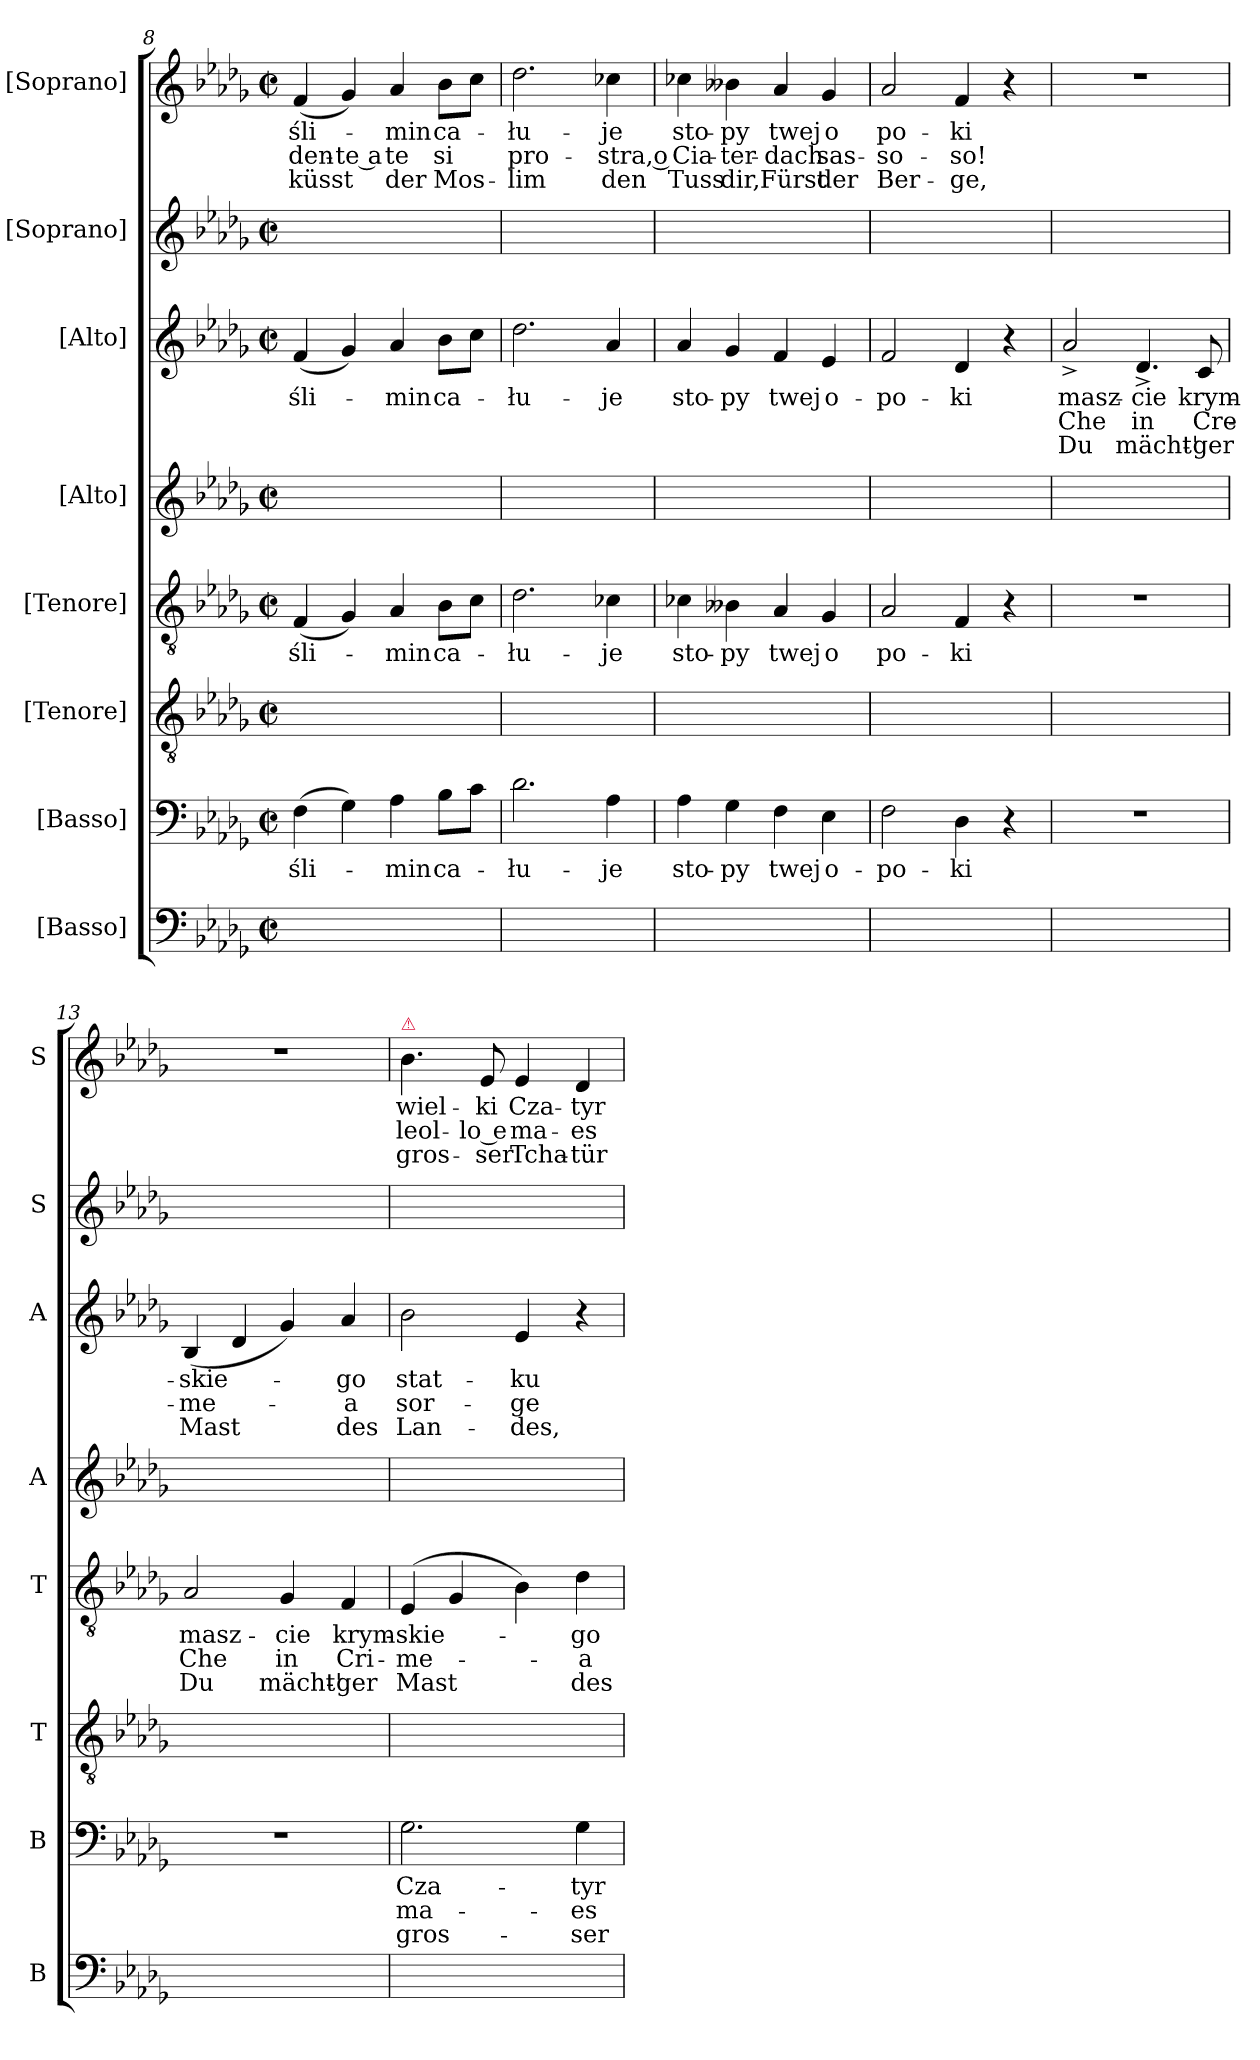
**kern	**kern	**text	**text	**text	**kern	**kern	**text	**text	**text	**kern	**kern	**text	**text	**text	**kern	**kern	**text	**text	**text
*part8	*part7	*part7	*part7	*part7	*part6	*part5	*part5	*part5	*part5	*part4	*part3	*part3	*part3	*part3	*part2	*part1	*part1	*part1	*part1
*staff8	*staff7	*staff7	*staff7	*staff7	*staff6	*staff5	*staff5	*staff5	*staff5	*staff4	*staff3	*staff3	*staff3	*staff3	*staff2	*staff1	*staff1	*staff1	*staff1
*I"[Basso]	*I"[Basso]	*	*	*	*I"[Tenore]	*I"[Tenore]	*	*	*	*I"[Alto]	*I"[Alto]	*	*	*	*I"[Soprano]	*I"[Soprano]	*	*	*
*I'B	*I'B	*	*	*	*I'T	*I'T	*	*	*	*I'A	*I'A	*	*	*	*I'S	*I'S	*	*	*
*clefF4	*clefF4	*	*	*	*clefGv2	*clefGv2	*	*	*	*clefG2	*clefG2	*	*	*	*clefG2	*clefG2	*	*	*
*k[b-e-a-d-g-]	*k[b-e-a-d-g-]	*	*	*	*k[b-e-a-d-g-]	*k[b-e-a-d-g-]	*	*	*	*k[b-e-a-d-g-]	*k[b-e-a-d-g-]	*	*	*	*k[b-e-a-d-g-]	*k[b-e-a-d-g-]	*	*	*
*D-:	*D-:	*	*	*	*D-:	*D-:	*	*	*	*D-:	*D-:	*	*	*	*D-:	*D-:	*	*	*
*M2/2	*M2/2	*	*	*	*M2/2	*M2/2	*	*	*	*M2/2	*M2/2	*	*	*	*M2/2	*M2/2	*	*	*
*met(c|)	*met(c|)	*	*	*	*met(c|)	*met(c|)	*	*	*	*met(c|)	*met(c|)	*	*	*	*met(c|)	*met(c|)	*	*	*
=8	=8	=8	=8	=8	=8	=8	=8	=8	=8	=8	=8	=8	=8	=8	=8	=8	=8	=8	=8
!	!	!	!	!	!	!	!	!	!	!	!	!	!	!	!	!	!	!LO:LY:color=red	!
1ryy	(>4F\	-śli-	.	.	1ryy	(<4F/	-śli-	.	.	1ryy	(<4f/	-śli-	.	.	1ryy	(<4f/	-śli-	-den-	küsst
!	!	!	!	!	!	!	!	!	!	!	!	!	!	!	!	!	!	!LO:LY:color=red	!
.	4G-\)	.	.	.	.	4G-/)	.	.	.	.	4g-/)	.	.	.	.	4g-/)	.	-te a	.
!	!	!	!	!	!	!	!	!	!	!	!	!	!	!	!	!	!	!LO:LY:color=red	!
.	4A-\	-min	.	.	.	4A-/	-min	.	.	.	4a-/	-min	.	.	.	4a-/	-min	te	der
!	!	!	!	!	!	!	!	!	!	!	!	!	!	!	!	!	!	!LO:LY:color=red	!
.	8B-\L	ca-	.	.	.	8B-\L	ca-	.	.	.	8b-\L	ca-	.	.	.	8b-\L	ca-	si	Mos-
.	8c\J	.	.	.	.	8c\J	.	.	.	.	8cc\J	.	.	.	.	8cc\J	.	.	.
=9	=9	=9	=9	=9	=9	=9	=9	=9	=9	=9	=9	=9	=9	=9	=9	=9	=9	=9	=9
!	!	!	!	!	!	!	!	!	!	!	!	!	!	!	!	!	!	!LO:LY:color=red	!
1ryy	2.d-\	-łu-	.	.	1ryy	2.d-\	-łu-	.	.	1ryy	2.dd-\	-łu-	.	.	1ryy	2.dd-\	-łu-	pro-	-lim
!	!	!	!	!	!	!	!	!	!	!	!	!	!	!	!	!	!	!LO:LY:color=red	!
.	4A-\	-je	.	.	.	4c-X\	-je	.	.	.	4a-/	-je	.	.	.	4cc-X\	-je	-stra, o	den
=10	=10	=10	=10	=10	=10	=10	=10	=10	=10	=10	=10	=10	=10	=10	=10	=10	=10	=10	=10
!	!	!	!	!	!	!	!	!	!	!	!	!	!	!	!	!	!	!LO:LY:color=red	!
1ryy	4A-\	sto-	.	.	1ryy	4c-X\	sto-	.	.	1ryy	4a-/	sto-	.	.	1ryy	4cc-X\	sto-	Cia-	Tuss
!	!	!	!	!	!	!	!	!	!	!	!	!	!	!	!	!	!	!LO:LY:color=red	!
.	4G-\	-py	.	.	.	4B--X\	-py	.	.	.	4g-/	-py	.	.	.	4b--X\	-py	-ter-	dir,
!	!	!	!	!	!	!	!	!	!	!	!	!	!	!	!	!	!	!LO:LY:color=red	!
.	4F\	twej	.	.	.	4A-/	twej	.	.	.	4f/	twej	.	.	.	4a-/	twej	-dach	Fürst
!	!	!	!	!	!	!	!	!	!	!	!	!	!	!	!	!	!	!LO:LY:color=red	!
.	4E-\	o-	.	.	.	4G-/	o	.	.	.	4e-/	o-	.	.	.	4g-/	o	sas-	der
=11	=11	=11	=11	=11	=11	=11	=11	=11	=11	=11	=11	=11	=11	=11	=11	=11	=11	=11	=11
!	!	!	!	!	!	!	!	!	!	!	!	!	!	!	!	!	!	!LO:LY:color=red	!
1ryy	2F\	-po-	.	.	1ryy	2A-/	po-	.	.	1ryy	2f/	-po-	.	.	1ryy	2a-/	po-	-so-	Ber-
!	!	!	!	!	!	!	!	!	!	!	!	!	!	!	!	!	!	!LO:LY:color=red	!
.	4D-\	-ki	.	.	.	4F/	-ki	.	.	.	4d-/	-ki	.	.	.	4f/	-ki	-so!	-ge,
.	4r	.	.	.	.	4r	.	.	.	.	4r	.	.	.	.	4r	.	.	.
=12	=12	=12	=12	=12	=12	=12	=12	=12	=12	=12	=12	=12	=12	=12	=12	=12	=12	=12	=12
!	!	!	!	!	!	!	!	!	!	!	!	!	!LO:LY:color=red	!	!	!	!	!	!
1ryy	1r	.	.	.	1ryy	1r	.	.	.	1ryy	2a-^>/	masz-	Che	Du	1ryy	1r	.	.	.
!	!	!	!	!	!	!	!	!	!	!	!	!	!LO:LY:color=red	!	!	!	!	!	!
.	.	.	.	.	.	.	.	.	.	.	4.d-^>/	-cie	in	mächt'-	.	.	.	.	.
!	!	!	!	!	!	!	!	!	!	!	!	!	!LO:LY:color=red	!	!	!	!	!	!
.	.	.	.	.	.	.	.	.	.	.	8c/	krym-	Cre-	-ger	.	.	.	.	.
=13	=13	=13	=13	=13	=13	=13	=13	=13	=13	=13	=13	=13	=13	=13	=13	=13	=13	=13	=13
!	!	!	!	!	!	!	!	!LO:LY:color=red	!	!	!	!	!LO:LY:color=red	!	!	!	!	!	!
1ryy	1r	.	.	.	1ryy	2A-/	masz-	Che	Du	1ryy	(>4B-/	-skie-	-me-	Mast	1ryy	1r	.	.	.
.	.	.	.	.	.	.	.	.	.	.	4d-/	.	.	.	.	.	.	.	.
!	!	!	!	!	!	!	!	!LO:LY:color=red	!	!	!	!	!	!	!	!	!	!	!
.	.	.	.	.	.	4G-/	-cie	in	mächt'-	.	4g-/)	.	.	.	.	.	.	.	.
!	!	!	!	!	!	!	!	!LO:LY:color=red	!	!	!	!	!LO:LY:color=red	!	!	!	!	!	!
.	.	.	.	.	.	4F/	krym-	Cri-	-ger	.	4a-/	go	-a	des	.	.	.	.	.
=14	=14	=14	=14	=14	=14	=14	=14	=14	=14	=14	=14	=14	=14	=14	=14	=14	=14	=14	=14
!	!	!	!	!	!	!	!	!	!	!	!	!	!	!	!	!LO:TX:a:color=crimson:t=⚠	!	!	!
!	!	!	!LO:LY:color=red	!	!	!	!	!LO:LY:color=red	!	!	!	!	!LO:LY:color=red	!	!	!	!	!LO:LY:color=red	!
1ryy	2.G-\	Cza-	ma-	gros-	1ryy	(<4E-/	-skie-	-me-	Mast	1ryy	2b-\	stat-	sor-	Lan-	1ryy	4.b-\	wiel-	leol-	gros-
.	.	.	.	.	.	4G-/	.	.	.	.	.	.	.	.	.	.	.	.	.
!	!	!	!	!	!	!	!	!	!	!	!	!	!	!	!	!	!	!LO:LY:color=red	!
.	.	.	.	.	.	.	.	.	.	.	.	.	.	.	.	8e-/	-ki	-lo e	-ser
!	!	!	!	!	!	!	!	!	!	!	!	!	!LO:LY:color=red	!	!	!	!	!LO:LY:color=red	!
.	.	.	.	.	.	4B-\)	.	.	.	.	4e-/	-ku	-ge	-des,	.	4e-/	Cza-	ma-	Tcha-
!	!	!	!LO:LY:color=red	!	!	!	!	!LO:LY:color=red	!	!	!	!	!	!	!	!	!	!LO:LY:color=red	!
.	4G-\	-tyr-	-es-	-ser	.	4d-\	-go	-a	des	.	4r	.	.	.	.	4d-/	-tyr-	-es-	-tür-
=	=	=	=	=	=	=	=	=	=	=	=	=	=	=	=	=	=	=	=
*-	*-	*-	*-	*-	*-	*-	*-	*-	*-	*-	*-	*-	*-	*-	*-	*-	*-	*-	*-
